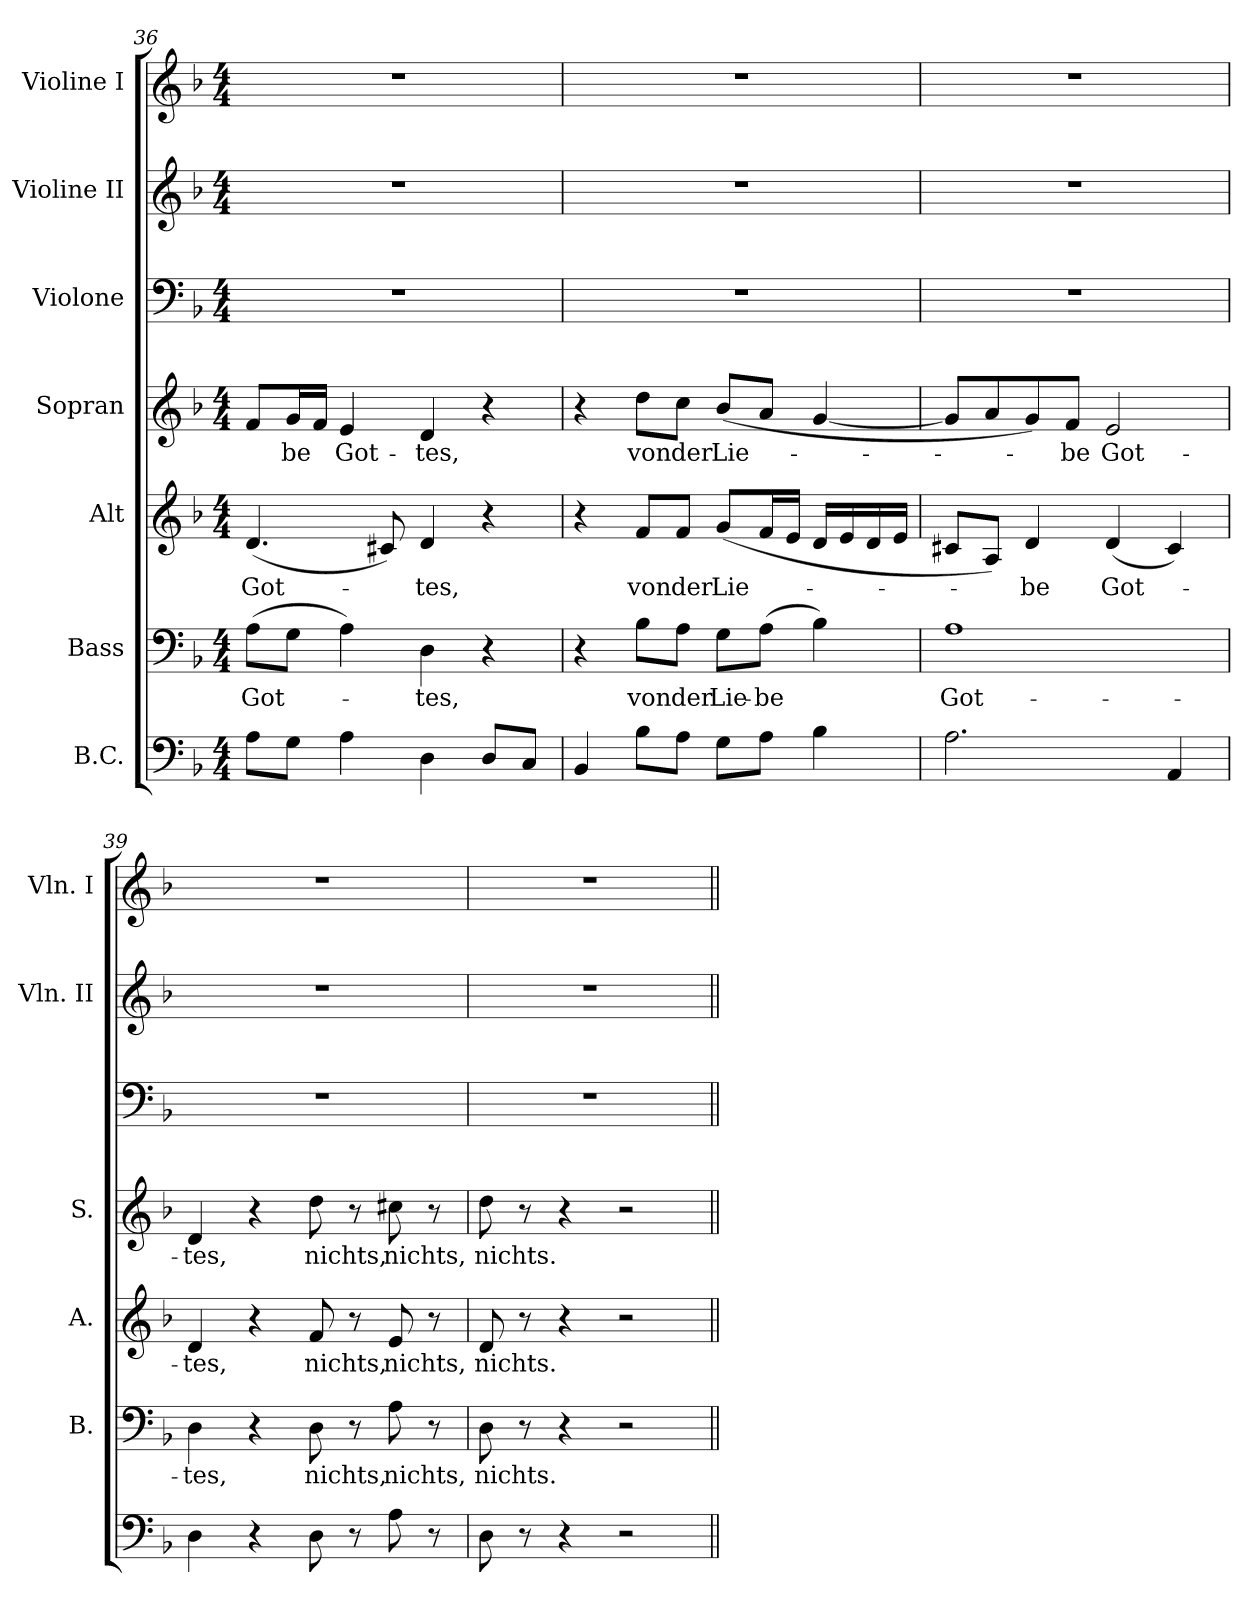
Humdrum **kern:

**kern	**kern	**text	**kern	**text	**kern	**text	**kern	**kern	**kern
*part7	*part6	*part6	*part5	*part5	*part4	*part4	*part3	*part2	*part1
*staff7	*staff6	*staff6	*staff5	*staff5	*staff4	*staff4	*staff3	*staff2	*staff1
*I"B.C.	*I"Bass	*	*I"Alt	*	*I"Sopran	*	*I"Violone	*I"Violine II	*I"Violine I
*	*I'B.	*	*I'A.	*	*I'S.	*	*	*I'Vln. II	*I'Vln. I
*clefF4	*clefF4	*	*clefG2	*	*clefG2	*	*clefF4	*clefG2	*clefG2
*k[b-]	*k[b-]	*	*k[b-]	*	*k[b-]	*	*k[b-]	*k[b-]	*k[b-]
*F:	*F:	*	*F:	*	*F:	*	*F:	*F:	*F:
*M4/4	*M4/4	*	*M4/4	*	*M4/4	*	*M4/4	*M4/4	*M4/4
=36	=36	=36	=36	=36	=36	=36	=36	=36	=36
!	!	!LO:LY:b:color=#000000	!	!	!	!	!	!	!
!	!	!	!	!LO:LY:b:color=#000000	!	!	!	!	!
8Ai\L	(8Ai\L	Got-	(4.di/	Got-	8fi/L	.	1r	1r	1r
!	!	!	!	!	!	!LO:LY:b:color=#000000	!	!	!
8Gi\J	8Gi\J	.	.	.	16gi/L	-be	.	.	.
.	.	.	.	.	16fi/JJ	.	.	.	.
!	!	!	!	!	!	!LO:LY:b:color=#000000	!	!	!
4Ai\	4Ai\)	.	.	.	4ei/	Got-	.	.	.
.	.	.	8c#Xi/)	.	.	.	.	.	.
!	!	!LO:LY:b:color=#000000	!	!	!	!	!	!	!
!	!	!	!	!LO:LY:b:color=#000000	!	!	!	!	!
!	!	!	!	!	!	!LO:LY:b:color=#000000	!	!	!
4Di\	4Di\	-tes,	4di/	-tes,	4di/	-tes,	.	.	.
8Di/L	4r	.	4r	.	4r	.	.	.	.
8Ci/J	.	.	.	.	.	.	.	.	.
=37	=37	=37	=37	=37	=37	=37	=37	=37	=37
4BB-i/	4r	.	4r	.	4r	.	1r	1r	1r
!	!	!LO:LY:b:color=#000000	!	!	!	!	!	!	!
!	!	!	!	!LO:LY:b:color=#000000	!	!	!	!	!
!	!	!	!	!	!	!LO:LY:b:color=#000000	!	!	!
8B-i\L	8B-i\L	von	8fi/L	von	8ddi\L	von	.	.	.
!	!	!LO:LY:b:color=#000000	!	!	!	!	!	!	!
!	!	!	!	!LO:LY:b:color=#000000	!	!	!	!	!
!	!	!	!	!	!	!LO:LY:b:color=#000000	!	!	!
8Ai\J	8Ai\J	der	8fi/J	der	8cci\J	der	.	.	.
!	!	!LO:LY:b:color=#000000	!	!	!	!	!	!	!
!	!	!	!	!LO:LY:b:color=#000000	!	!	!	!	!
!	!	!	!	!	!	!LO:LY:b:color=#000000	!	!	!
8Gi\L	8Gi\L	Lie-	(8gi/L	Lie-	(8b-i/L	Lie-	.	.	.
!	!	!LO:LY:b:color=#000000	!	!	!	!	!	!	!
8Ai\J	(8Ai\J	-be	16fi/L	.	8ai/J	.	.	.	.
.	.	.	16ei/JJ	.	.	.	.	.	.
4B-i\	4B-i\)	.	16di/LL	.	[4gi/	.	.	.	.
.	.	.	16ei/	.	.	.	.	.	.
.	.	.	16di/	.	.	.	.	.	.
.	.	.	16ei/JJ	.	.	.	.	.	.
=38	=38	=38	=38	=38	=38	=38	=38	=38	=38
!	!	!LO:LY:b:color=#000000	!	!	!	!	!	!	!
2.Ai\	1Ai	Got-	8c#Xi/L	.	8gi/L]	.	1r	1r	1r
.	.	.	8Ai/J)	.	8ai/	.	.	.	.
!	!	!	!	!LO:LY:b:color=#000000	!	!	!	!	!
.	.	.	4di/	-be	8gi/)	.	.	.	.
!	!	!	!	!	!	!LO:LY:b:color=#000000	!	!	!
.	.	.	.	.	8fi/J	-be	.	.	.
!	!	!	!	!LO:LY:b:color=#000000	!	!	!	!	!
!	!	!	!	!	!	!LO:LY:b:color=#000000	!	!	!
.	.	.	(4di/	Got-	2ei/	Got-	.	.	.
4AAi/	.	.	4c#i/)	.	.	.	.	.	.
=39	=39	=39	=39	=39	=39	=39	=39	=39	=39
!	!	!LO:LY:b:color=#000000	!	!	!	!	!	!	!
!	!	!	!	!LO:LY:b:color=#000000	!	!	!	!	!
!	!	!	!	!	!	!LO:LY:b:color=#000000	!	!	!
4Di\	4Di\	-tes,	4di/	-tes,	4di/	-tes,	1r	1r	1r
4r	4r	.	4r	.	4r	.	.	.	.
!	!	!LO:LY:b:color=#000000	!	!	!	!	!	!	!
!	!	!	!	!LO:LY:b:color=#000000	!	!	!	!	!
!	!	!	!	!	!	!LO:LY:b:color=#000000	!	!	!
8Di\	8Di\	nichts,	8fi/	nichts,	8ddi\	nichts,	.	.	.
8r	8r	.	8r	.	8r	.	.	.	.
!	!	!LO:LY:b:color=#000000	!	!	!	!	!	!	!
!	!	!	!	!LO:LY:b:color=#000000	!	!	!	!	!
!	!	!	!	!	!	!LO:LY:b:color=#000000	!	!	!
8Ai\	8Ai\	nichts,	8ei/	nichts,	8cc#Xi\	nichts,	.	.	.
8r	8r	.	8r	.	8r	.	.	.	.
!!LO:LB:g=z
=40	=40	=40	=40	=40	=40	=40	=40	=40	=40
!	!	!LO:LY:b:color=#000000	!	!	!	!	!	!	!
!	!	!	!	!LO:LY:b:color=#000000	!	!	!	!	!
!	!	!	!	!	!	!LO:LY:b:color=#000000	!	!	!
8Di\	8Di\	nichts.	8di/	nichts.	8ddi\	nichts.	1r	1r	1r
8r	8r	.	8r	.	8r	.	.	.	.
4r	4r	.	4r	.	4r	.	.	.	.
2r	2r	.	2r	.	2r	.	.	.	.
=||	=||	=||	=||	=||	=||	=||	=||	=||	=||
*-	*-	*-	*-	*-	*-	*-	*-	*-	*-
